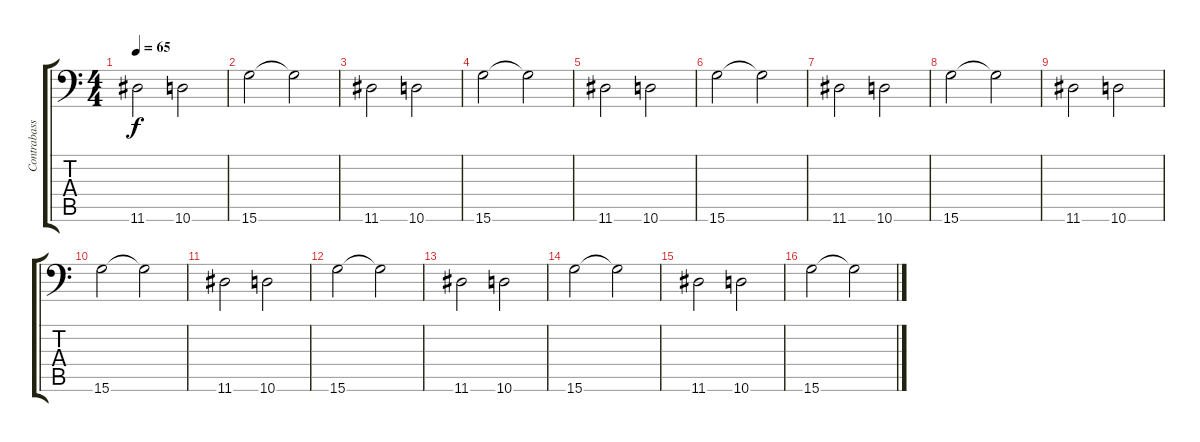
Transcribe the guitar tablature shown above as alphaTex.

\track ("Contrabass" "Contrabass") {instrument contrabass}
\staff {score tabs}
\tuning (E4 B3 G3 D3 A2 E1) {hide}
\ts (4 4)
\tempo 65
\clef f4
\ks c
11.6.2{dy f} 10.6.2 |
15.6.2 15.6{t}.2 |
11.6.2 10.6.2 |
15.6.2 15.6{t}.2 |
11.6.2 10.6.2 |
15.6.2 15.6{t}.2 |
11.6.2 10.6.2 |
15.6.2 15.6{t}.2 |
11.6.2 10.6.2 |
15.6.2 15.6{t}.2 |
11.6.2 10.6.2 |
15.6.2 15.6{t}.2 |
11.6.2 10.6.2 |
15.6.2 15.6{t}.2 |
11.6.2 10.6.2 |
15.6.2 15.6{t}.2
